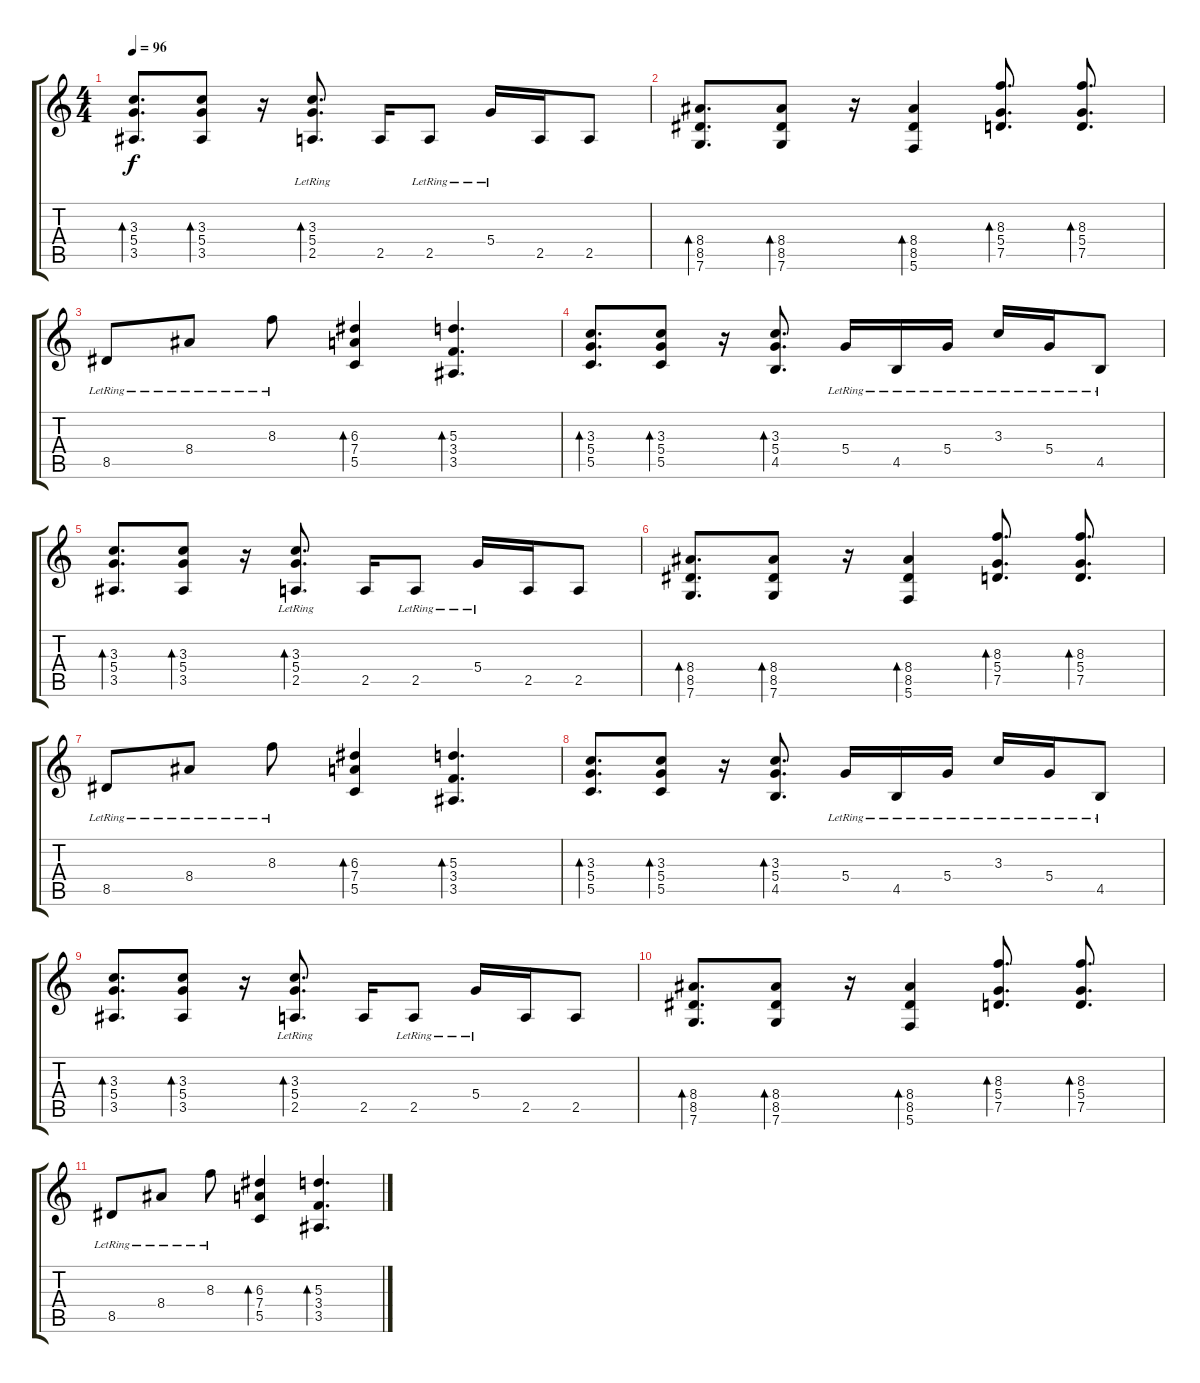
\track "" {instrument distortionguitar}
\staff {score tabs}
\tuning (G4 E4 A3 D3 G2 C2) {hide}
\ts (4 4)
\tempo 96
\clef g2
\ks c
(3.3 5.4 3.5).8{d bd 60 dy f} (3.3 5.4 3.5).8{bd 60} r.16 (3.3{lr} 5.4{lr} 2.5{lr}).8{d bd 60} 2.5.16 2.5{lr}.8 5.4{lr}.16 2.5.16 2.5.8 |
(8.4 8.5 7.6).8{d bd 60} (8.4 8.5 7.6).8{bd 60} r.16 (8.4 8.5 5.6).4{bd 60} (8.3 5.4 7.5).8{d bd 60} (8.3 5.4 7.5).8{d bd 60} |
8.5{lr}.8 8.4{lr}.8 8.3{lr}.8 (6.3 7.4 5.5).4{bd 60} (5.3 3.4 3.5).4{d bd 60} |
(3.3 5.4 5.5).8{d bd 60} (3.3 5.4 5.5).8{bd 60} r.16 (3.3 5.4 4.5).8{d bd 60} 5.4{lr}.16 4.5{lr}.16 5.4{lr}.16 3.3{lr}.16 5.4{lr}.16 4.5{lr}.8 |
(3.3 5.4 3.5).8{d bd 60} (3.3 5.4 3.5).8{bd 60} r.16 (3.3{lr} 5.4{lr} 2.5{lr}).8{d bd 60} 2.5.16 2.5{lr}.8 5.4{lr}.16 2.5.16 2.5.8 |
(8.4 8.5 7.6).8{d bd 60} (8.4 8.5 7.6).8{bd 60} r.16 (8.4 8.5 5.6).4{bd 60} (8.3 5.4 7.5).8{d bd 60} (8.3 5.4 7.5).8{d bd 60} |
8.5{lr}.8 8.4{lr}.8 8.3{lr}.8 (6.3 7.4 5.5).4{bd 60} (5.3 3.4 3.5).4{d bd 60} |
(3.3 5.4 5.5).8{d bd 60} (3.3 5.4 5.5).8{bd 60} r.16 (3.3 5.4 4.5).8{d bd 60} 5.4{lr}.16 4.5{lr}.16 5.4{lr}.16 3.3{lr}.16 5.4{lr}.16 4.5{lr}.8 |
(3.3 5.4 3.5).8{d bd 60} (3.3 5.4 3.5).8{bd 60} r.16 (3.3{lr} 5.4{lr} 2.5{lr}).8{d bd 60} 2.5.16 2.5{lr}.8 5.4{lr}.16 2.5.16 2.5.8 |
(8.4 8.5 7.6).8{d bd 60} (8.4 8.5 7.6).8{bd 60} r.16 (8.4 8.5 5.6).4{bd 60} (8.3 5.4 7.5).8{d bd 60} (8.3 5.4 7.5).8{d bd 60} |
8.5{lr}.8 8.4{lr}.8 8.3{lr}.8 (6.3 7.4 5.5).4{bd 60} (5.3 3.4 3.5).4{d bd 60}
